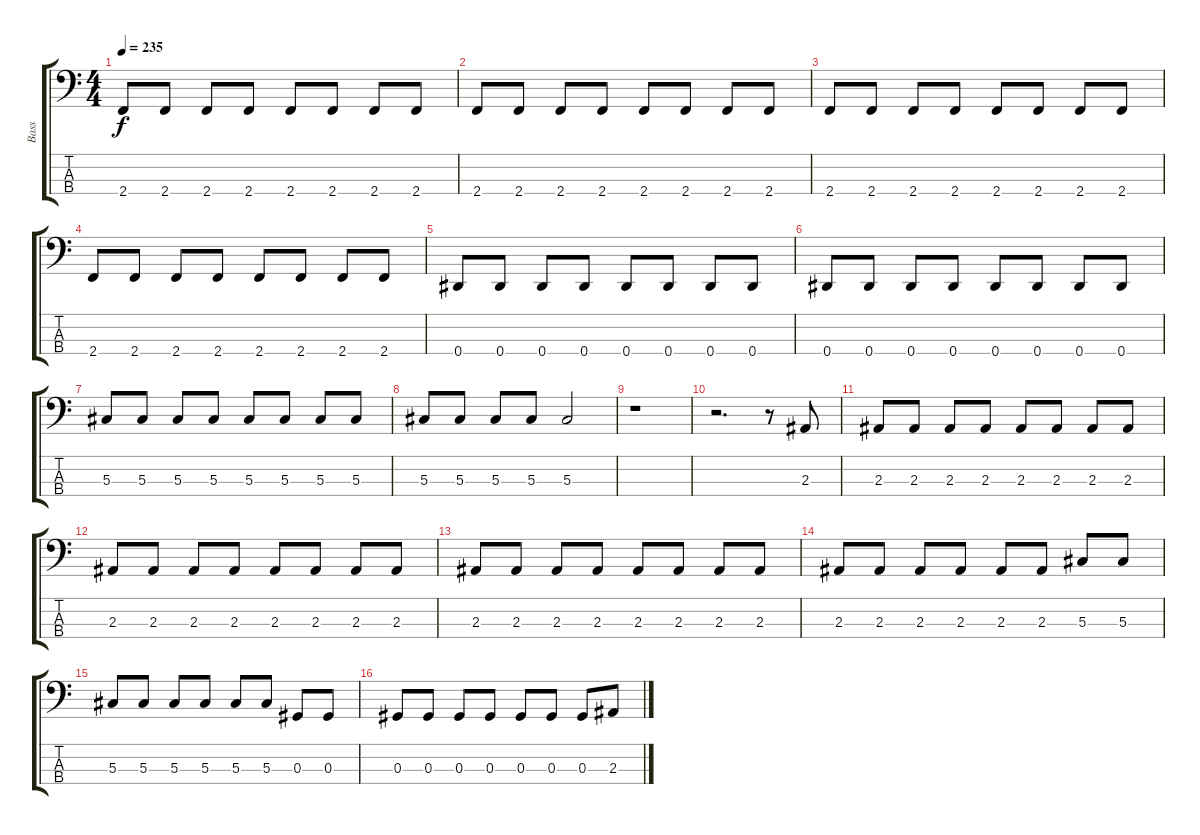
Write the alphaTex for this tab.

\track ("Bass" "Bass") {instrument electricbassfinger}
\staff {score tabs}
\tuning (Gb2 Db2 Ab1 Eb1) {hide}
\ts (4 4)
\tempo 235
\clef f4
\ks c
2.4.8{dy f} 2.4.8 2.4.8 2.4.8 2.4.8 2.4.8 2.4.8 2.4.8 |
2.4.8 2.4.8 2.4.8 2.4.8 2.4.8 2.4.8 2.4.8 2.4.8 |
2.4.8 2.4.8 2.4.8 2.4.8 2.4.8 2.4.8 2.4.8 2.4.8 |
2.4.8 2.4.8 2.4.8 2.4.8 2.4.8 2.4.8 2.4.8 2.4.8 |
0.4.8 0.4.8 0.4.8 0.4.8 0.4.8 0.4.8 0.4.8 0.4.8 |
0.4.8 0.4.8 0.4.8 0.4.8 0.4.8 0.4.8 0.4.8 0.4.8 |
5.3.8 5.3.8 5.3.8 5.3.8 5.3.8 5.3.8 5.3.8 5.3.8 |
5.3.8 5.3.8 5.3.8 5.3.8 5.3.2 |
r.1 |
r.2{d} r.8 2.3.8 |
2.3.8 2.3.8 2.3.8 2.3.8 2.3.8 2.3.8 2.3.8 2.3.8 |
2.3.8 2.3.8 2.3.8 2.3.8 2.3.8 2.3.8 2.3.8 2.3.8 |
2.3.8 2.3.8 2.3.8 2.3.8 2.3.8 2.3.8 2.3.8 2.3.8 |
2.3.8 2.3.8 2.3.8 2.3.8 2.3.8 2.3.8 5.3.8 5.3.8 |
5.3.8 5.3.8 5.3.8 5.3.8 5.3.8 5.3.8 0.3.8 0.3.8 |
0.3.8 0.3.8 0.3.8 0.3.8 0.3.8 0.3.8 0.3.8 2.3.8
